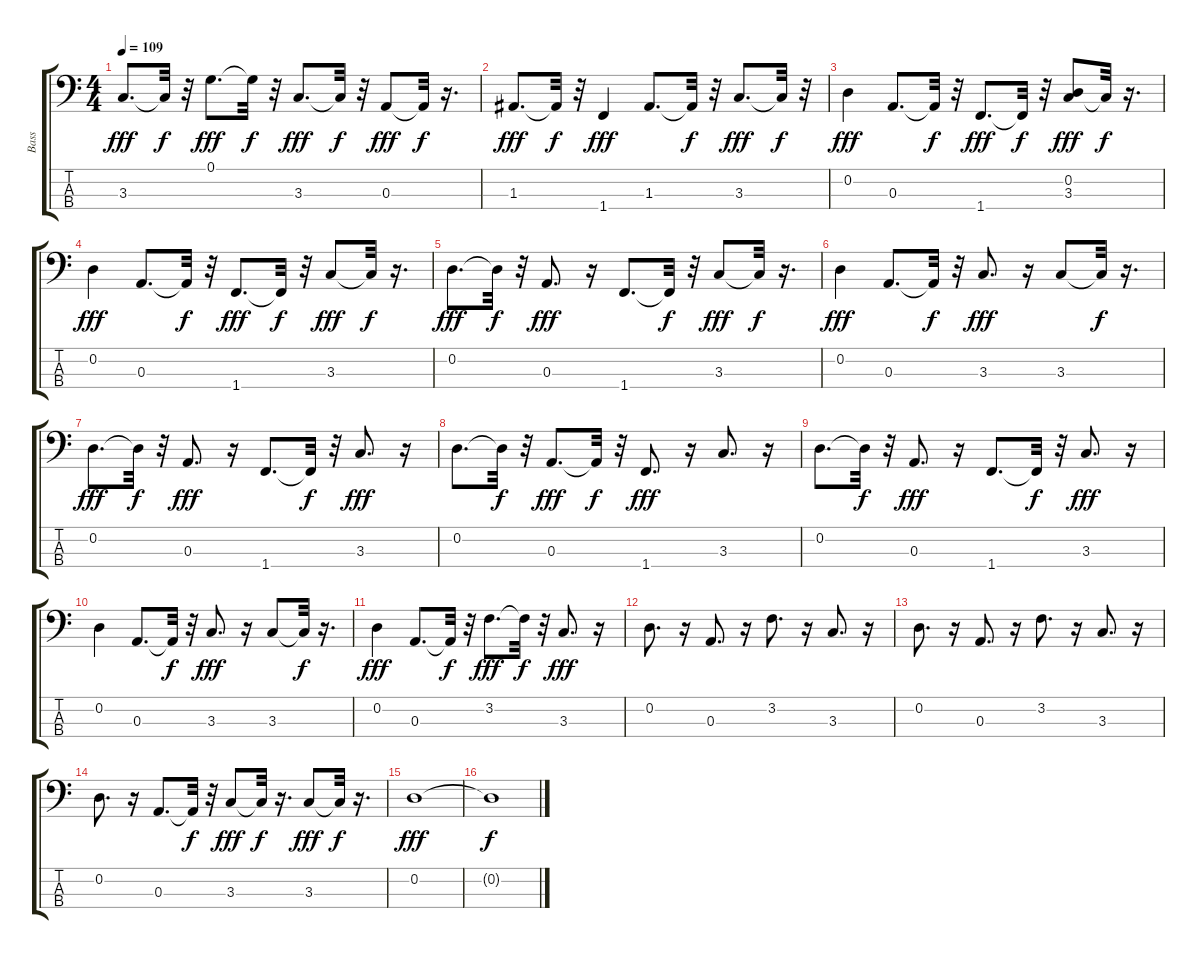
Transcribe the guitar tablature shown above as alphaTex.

\track ("Bass" "Bass") {instrument fretlessbass}
\staff {score tabs}
\tuning (G2 D2 A1 E1) {hide}
\ts (4 4)
\tempo 109
\clef f4
\ks c
3.3.8{d dy fff} 3.3{t}.32{dy f} r.32 0.1.8{d dy fff} 0.1{t}.32{dy f} r.32 3.3.8{d dy fff} 3.3{t}.32{dy f} r.32 0.3.8{dy fff} 0.3{t}.32{dy f} r.16{d} |
1.3.8{d dy fff} 1.3{t}.32{dy f} r.32 1.4.4{dy fff} 1.3.8{d} 1.3{t}.32{dy f} r.32 3.3.8{d dy fff} 3.3{t}.32{dy f} r.32 |
0.2.4{dy fff} 0.3.8{d} 0.3{t}.32{dy f} r.32 1.4.8{d dy fff} 1.4{t}.32{dy f} r.32 (0.2 3.3).8{dy fff} 3.3{t}.32{dy f} r.16{d} |
0.2.4{dy fff} 0.3.8{d} 0.3{t}.32{dy f} r.32 1.4.8{d dy fff} 1.4{t}.32{dy f} r.32 3.3.8{dy fff} 3.3{t}.32{dy f} r.16{d} |
0.2.8{d dy fff} 0.2{t}.32{dy f} r.32 0.3.8{d dy fff} r.16 1.4.8{d} 1.4{t}.32{dy f} r.32 3.3.8{dy fff} 3.3{t}.32{dy f} r.16{d} |
0.2.4{dy fff} 0.3.8{d} 0.3{t}.32{dy f} r.32 3.3.8{d dy fff} r.16 3.3.8 3.3{t}.32{dy f} r.16{d} |
0.2.8{d dy fff} 0.2{t}.32{dy f} r.32 0.3.8{d dy fff} r.16 1.4.8{d} 1.4{t}.32{dy f} r.32 3.3.8{d dy fff} r.16 |
0.2.8{d} 0.2{t}.32{dy f} r.32 0.3.8{d dy fff} 0.3{t}.32{dy f} r.32 1.4.8{d dy fff} r.16 3.3.8{d} r.16 |
0.2.8{d} 0.2{t}.32{dy f} r.32 0.3.8{d dy fff} r.16 1.4.8{d} 1.4{t}.32{dy f} r.32 3.3.8{d dy fff} r.16 |
0.2.4 0.3.8{d} 0.3{t}.32{dy f} r.32 3.3.8{d dy fff} r.16 3.3.8 3.3{t}.32{dy f} r.16{d} |
0.2.4{dy fff} 0.3.8{d} 0.3{t}.32{dy f} r.32 3.2.8{d dy fff} 3.2{t}.32{dy f} r.32 3.3.8{d dy fff} r.16 |
0.2.8{d} r.16 0.3.8{d} r.16 3.2.8{d} r.16 3.3.8{d} r.16 |
0.2.8{d} r.16 0.3.8{d} r.16 3.2.8{d} r.16 3.3.8{d} r.16 |
0.2.8{d} r.16 0.3.8{d} 0.3{t}.32{dy f} r.32 3.3.8{dy fff} 3.3{t}.32{dy f} r.16{d} 3.3.8{dy fff} 3.3{t}.32{dy f} r.16{d} |
0.2.1{dy fff} |
0.2{t}.1{dy f}
